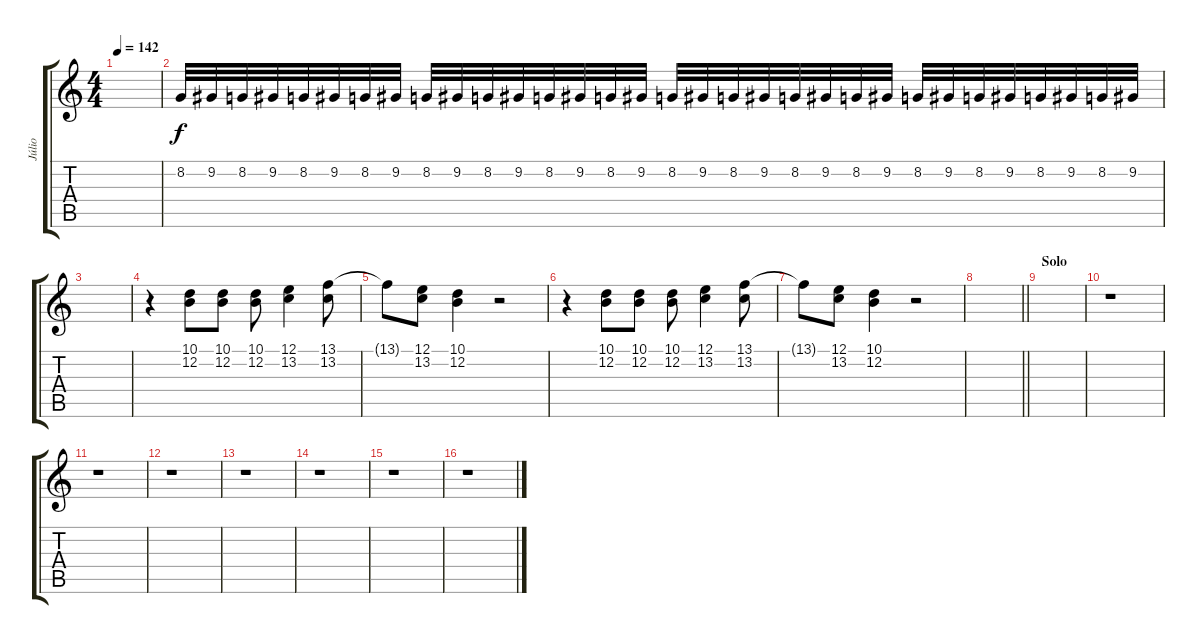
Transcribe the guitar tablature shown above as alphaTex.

\track ("Júlio" "Júlio") {instrument xylophone}
\staff {score tabs}
\tuning (E4 B3 G3 D3 A2 E2) {hide}
\ts (4 4)
\tempo 142
\clef g2
\ks c
|
8.2.32 9.2.32 8.2.32 9.2.32 8.2.32 9.2.32 8.2.32 9.2.32 8.2.32 9.2.32 8.2.32 9.2.32 8.2.32 9.2.32 8.2.32 9.2.32 8.2.32 9.2.32 8.2.32 9.2.32 8.2.32 9.2.32 8.2.32 9.2.32 8.2.32 9.2.32 8.2.32 9.2.32 8.2.32 9.2.32 8.2.32 9.2.32 |
|
r.4 (10.1 12.2).8{volume 16} (10.1 12.2).8 (10.1 12.2).8 (12.1 13.2).4 (13.1 13.2).8 |
13.1{t}.8 (12.1 13.2).8 (10.1 12.2).4 r.2 |
r.4 (10.1 12.2).8 (10.1 12.2).8 (10.1 12.2).8 (12.1 13.2).4 (13.1 13.2).8 |
13.1{t}.8 (12.1 13.2).8 (10.1 12.2).4 r.2 |
\barLineRight lightlight
|
\section ("" "Solo")
|
r.1 |
r.1 |
r.1 |
r.1 |
r.1 |
r.1 |
r.1
